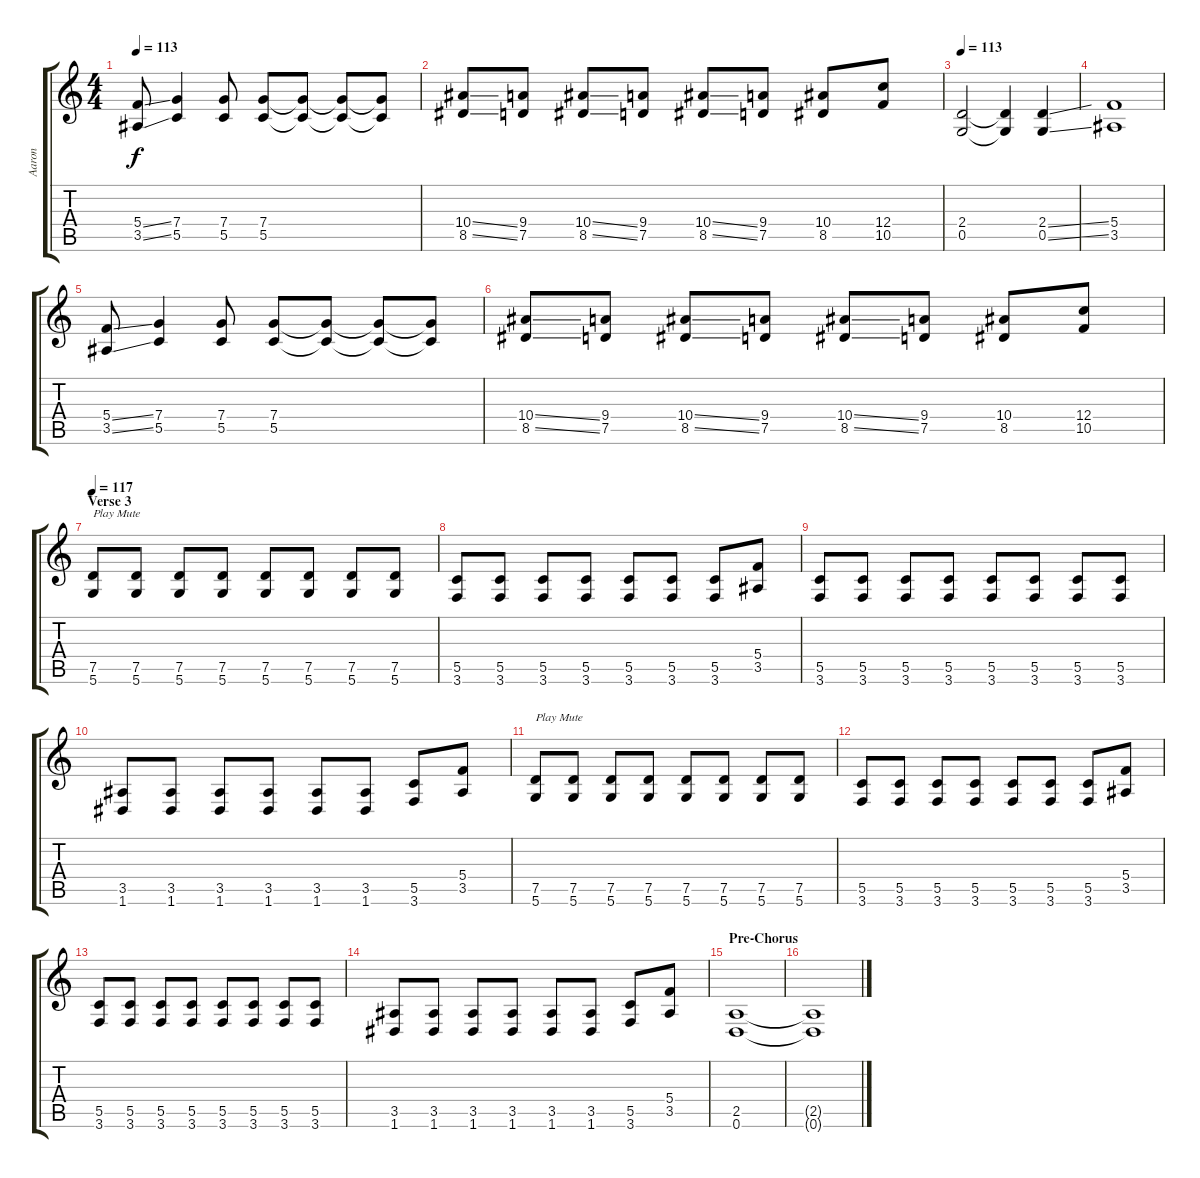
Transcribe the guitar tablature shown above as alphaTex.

\track ("Aaron" "Aaron") {instrument distortionguitar}
\staff {score tabs}
\tuning (D4 A3 F3 C3 G2 D2) {hide}
\ts (4 4)
\tempo 113
\clef g2
\ks c
(5.4{ss} 3.5{ss}).8{dy f} (7.4 5.5).4 (7.4 5.5).8 (7.4 5.5).8 (7.4{t} 5.5{t}).8 (7.4{t} 5.5{t}).8 (7.4{t} 5.5{t}).8 |
(10.4{ss} 8.5{ss}).8 (9.4 7.5).8 (10.4{ss} 8.5{ss}).8 (9.4 7.5).8 (10.4{ss} 8.5{ss}).8 (9.4 7.5).8 (10.4 8.5).8 (12.4 10.5).8 |
\tempo 113
(2.4 0.5).2{instrument distortionguitar} (2.4{t} 0.5{t}).4 (2.4{ss} 0.5{ss}).4 |
(5.4 3.5).1 |
(5.4{ss} 3.5{ss}).8 (7.4 5.5).4 (7.4 5.5).8 (7.4 5.5).8 (7.4{t} 5.5{t}).8 (7.4{t} 5.5{t}).8 (7.4{t} 5.5{t}).8 |
(10.4{ss} 8.5{ss}).8 (9.4 7.5).8 (10.4{ss} 8.5{ss}).8 (9.4 7.5).8 (10.4{ss} 8.5{ss}).8 (9.4 7.5).8 (10.4 8.5).8 (12.4 10.5).8 |
\section ("" "Verse 3")
\tempo 117
(7.5 5.6).8{txt "Play Mute"} (7.5 5.6).8 (7.5 5.6).8 (7.5 5.6).8 (7.5 5.6).8 (7.5 5.6).8 (7.5 5.6).8 (7.5 5.6).8 |
(5.5 3.6).8 (5.5 3.6).8 (5.5 3.6).8 (5.5 3.6).8 (5.5 3.6).8 (5.5 3.6).8 (5.5 3.6).8 (5.4 3.5).8 |
(5.5 3.6).8 (5.5 3.6).8 (5.5 3.6).8 (5.5 3.6).8 (5.5 3.6).8 (5.5 3.6).8 (5.5 3.6).8 (5.5 3.6).8 |
(3.5 1.6).8 (3.5 1.6).8 (3.5 1.6).8 (3.5 1.6).8 (3.5 1.6).8 (3.5 1.6).8 (5.5 3.6).8 (5.4 3.5).8 |
(7.5 5.6).8{txt "Play Mute"} (7.5 5.6).8 (7.5 5.6).8 (7.5 5.6).8 (7.5 5.6).8 (7.5 5.6).8 (7.5 5.6).8 (7.5 5.6).8 |
(5.5 3.6).8 (5.5 3.6).8 (5.5 3.6).8 (5.5 3.6).8 (5.5 3.6).8 (5.5 3.6).8 (5.5 3.6).8 (5.4 3.5).8 |
(5.5 3.6).8 (5.5 3.6).8 (5.5 3.6).8 (5.5 3.6).8 (5.5 3.6).8 (5.5 3.6).8 (5.5 3.6).8 (5.5 3.6).8 |
(3.5 1.6).8 (3.5 1.6).8 (3.5 1.6).8 (3.5 1.6).8 (3.5 1.6).8 (3.5 1.6).8 (5.5 3.6).8 (5.4 3.5).8 |
\section ("" "Pre-Chorus")
(2.5 0.6).1 |
(2.5{t} 0.6{t}).1
